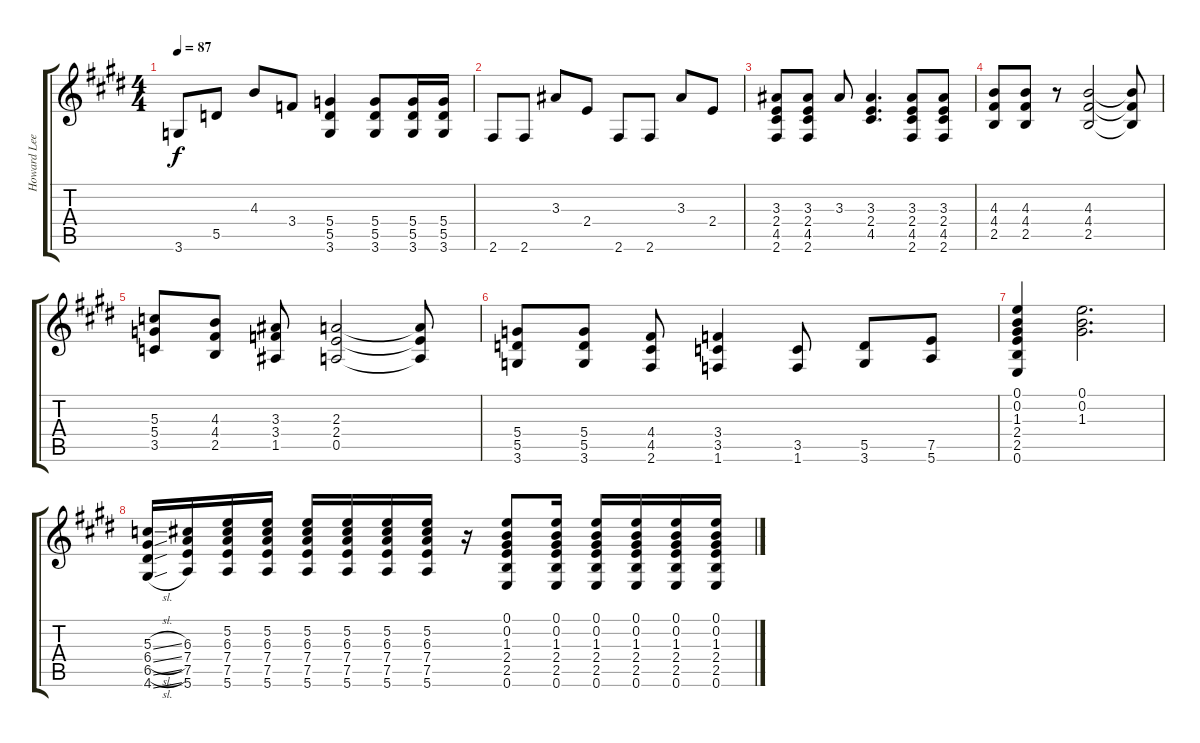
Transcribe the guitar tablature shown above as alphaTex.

\track ("Howard Leese Guitar" "Howard Lee") {instrument overdrivenguitar}
\staff {score tabs}
\tuning (E4 B3 G3 D3 A2 E2) {hide}
\ts (4 4)
\tempo 87
\clef g2
\ks e
3.6.8{dy f} 5.5.8 4.3.8 3.4.8 (5.4 5.5 3.6).4 (5.4 5.5 3.6).8 (5.4 5.5 3.6).16 (5.4 5.5 3.6).16 |
2.6.8 2.6.8 3.3.8 2.4.8 2.6.8 2.6.8 3.3.8 2.4.8 |
(3.3 2.4 4.5 2.6).8 (3.3 2.4 4.5 2.6).8 3.3.8 (3.3 2.4 4.5).4{d} (3.3 2.4 4.5 2.6).8 (3.3 2.4 4.5 2.6).8 |
(4.3 4.4 2.5).8 (4.3 4.4 2.5).8 r.8 (4.3 4.4 2.5).2 (4.3{t} 4.4{t} 2.5{t}).8 |
(5.3 5.4 3.5).8 (4.3 4.4 2.5).8 (3.3 3.4 1.5).8 (2.3 2.4 0.5).2 (2.3{t} 2.4{t} 0.5{t}).8 |
(5.4 5.5 3.6).8 (5.4 5.5 3.6).8 (4.4 4.5 2.6).8 (3.4 3.5 1.6).4 (3.5 1.6).8 (5.5 3.6).8 (7.5 5.6).8 |
(0.1 0.2 1.3 2.4 2.5 0.6).4 (0.1 0.2 1.3).2{d} |
(5.3{sl} 6.4{sl} 6.5{sl} 4.6{sl}).16 (6.3 7.4 7.5 5.6).16 (5.2 6.3 7.4 7.5 5.6).16 (5.2 6.3 7.4 7.5 5.6).16 (5.2 6.3 7.4 7.5 5.6).16 (5.2 6.3 7.4 7.5 5.6).16 (5.2 6.3 7.4 7.5 5.6).16 (5.2 6.3 7.4 7.5 5.6).16 r.16 (0.1 0.2 1.3 2.4 2.5 0.6).8 (0.1 0.2 1.3 2.4 2.5 0.6).16 (0.1 0.2 1.3 2.4 2.5 0.6).16 (0.1 0.2 1.3 2.4 2.5 0.6).16 (0.1 0.2 1.3 2.4 2.5 0.6).16 (0.1 0.2 1.3 2.4 2.5 0.6).16
